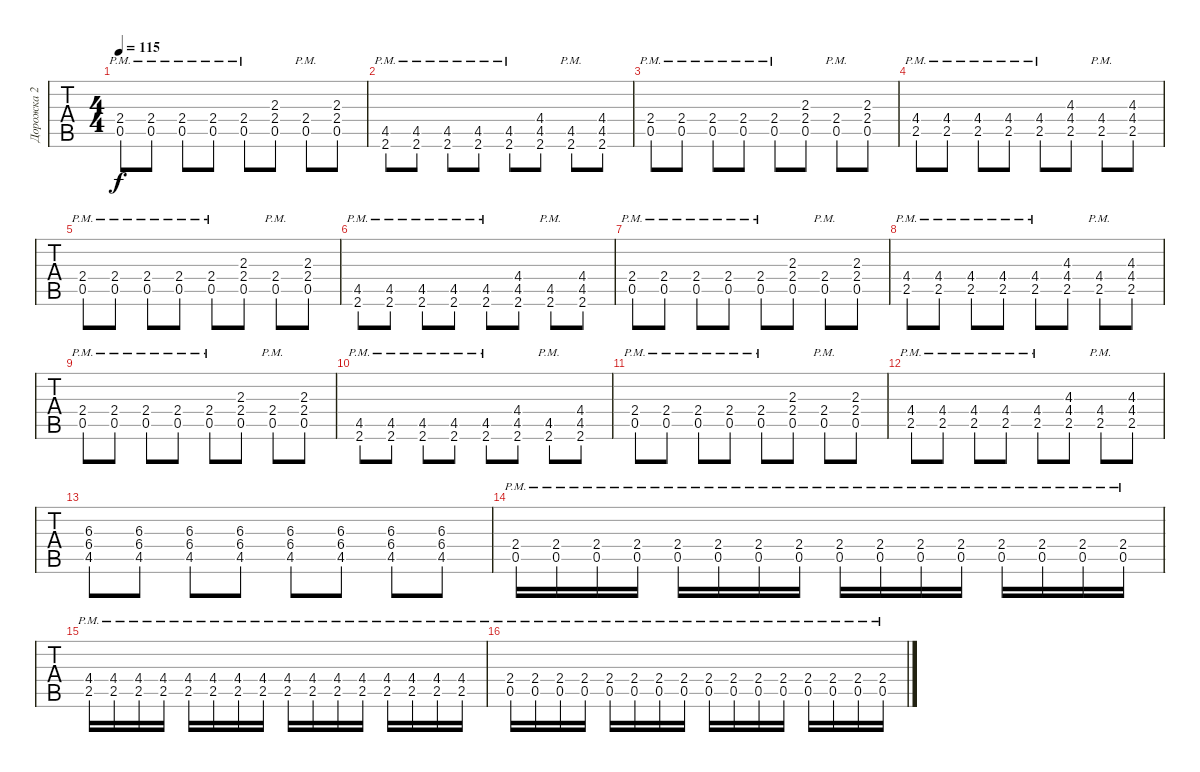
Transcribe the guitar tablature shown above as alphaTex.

\track ("Дорожка 2" "Дорожка 2") {instrument distortionguitar}
\staff {tabs}
\tuning (E4 B3 G3 D3 A2 E2) {hide}
\ts (4 4)
\tempo 115
\clef g2
\ks c
(2.4{pm} 0.5{pm}).8{dy f} (2.4{pm} 0.5{pm}).8 (2.4{pm} 0.5{pm}).8 (2.4{pm} 0.5{pm}).8 (2.4{pm} 0.5{pm}).8 (2.3 2.4 0.5).8 (2.4{pm} 0.5{pm}).8 (2.3 2.4 0.5).8 |
(4.5{pm} 2.6{pm}).8 (4.5{pm} 2.6{pm}).8 (4.5{pm} 2.6{pm}).8 (4.5{pm} 2.6{pm}).8 (4.5{pm} 2.6{pm}).8 (4.4 4.5 2.6).8 (4.5{pm} 2.6{pm}).8 (4.4 4.5 2.6).8 |
(2.4{pm} 0.5{pm}).8 (2.4{pm} 0.5{pm}).8 (2.4{pm} 0.5{pm}).8 (2.4{pm} 0.5{pm}).8 (2.4{pm} 0.5{pm}).8 (2.3 2.4 0.5).8 (2.4{pm} 0.5{pm}).8 (2.3 2.4 0.5).8 |
(4.4{pm} 2.5{pm}).8 (4.4{pm} 2.5{pm}).8 (4.4{pm} 2.5{pm}).8 (4.4{pm} 2.5{pm}).8 (4.4{pm} 2.5{pm}).8 (4.3 4.4 2.5).8 (4.4{pm} 2.5{pm}).8 (4.3 4.4 2.5).8 |
(2.4{pm} 0.5{pm}).8 (2.4{pm} 0.5{pm}).8 (2.4{pm} 0.5{pm}).8 (2.4{pm} 0.5{pm}).8 (2.4{pm} 0.5{pm}).8 (2.3 2.4 0.5).8 (2.4{pm} 0.5{pm}).8 (2.3 2.4 0.5).8 |
(4.5{pm} 2.6{pm}).8 (4.5{pm} 2.6{pm}).8 (4.5{pm} 2.6{pm}).8 (4.5{pm} 2.6{pm}).8 (4.5{pm} 2.6{pm}).8 (4.4 4.5 2.6).8 (4.5{pm} 2.6{pm}).8 (4.4 4.5 2.6).8 |
(2.4{pm} 0.5{pm}).8 (2.4{pm} 0.5{pm}).8 (2.4{pm} 0.5{pm}).8 (2.4{pm} 0.5{pm}).8 (2.4{pm} 0.5{pm}).8 (2.3 2.4 0.5).8 (2.4{pm} 0.5{pm}).8 (2.3 2.4 0.5).8 |
(4.4{pm} 2.5{pm}).8 (4.4{pm} 2.5{pm}).8 (4.4{pm} 2.5{pm}).8 (4.4{pm} 2.5{pm}).8 (4.4{pm} 2.5{pm}).8 (4.3 4.4 2.5).8 (4.4{pm} 2.5{pm}).8 (4.3 4.4 2.5).8 |
(2.4{pm} 0.5{pm}).8 (2.4{pm} 0.5{pm}).8 (2.4{pm} 0.5{pm}).8 (2.4{pm} 0.5{pm}).8 (2.4{pm} 0.5{pm}).8 (2.3 2.4 0.5).8 (2.4{pm} 0.5{pm}).8 (2.3 2.4 0.5).8 |
(4.5{pm} 2.6{pm}).8 (4.5{pm} 2.6{pm}).8 (4.5{pm} 2.6{pm}).8 (4.5{pm} 2.6{pm}).8 (4.5{pm} 2.6{pm}).8 (4.4 4.5 2.6).8 (4.5{pm} 2.6{pm}).8 (4.4 4.5 2.6).8 |
(2.4{pm} 0.5{pm}).8 (2.4{pm} 0.5{pm}).8 (2.4{pm} 0.5{pm}).8 (2.4{pm} 0.5{pm}).8 (2.4{pm} 0.5{pm}).8 (2.3 2.4 0.5).8 (2.4{pm} 0.5{pm}).8 (2.3 2.4 0.5).8 |
(4.4{pm} 2.5{pm}).8 (4.4{pm} 2.5{pm}).8 (4.4{pm} 2.5{pm}).8 (4.4{pm} 2.5{pm}).8 (4.4{pm} 2.5{pm}).8 (4.3 4.4 2.5).8 (4.4{pm} 2.5{pm}).8 (4.3 4.4 2.5).8 |
(6.3 6.4 4.5).8 (6.3 6.4 4.5).8 (6.3 6.4 4.5).8 (6.3 6.4 4.5).8 (6.3 6.4 4.5).8 (6.3 6.4 4.5).8 (6.3 6.4 4.5).8 (6.3 6.4 4.5).8 |
(2.4{pm} 0.5{pm}).16 (2.4{pm} 0.5{pm}).16 (2.4{pm} 0.5{pm}).16 (2.4{pm} 0.5{pm}).16 (2.4{pm} 0.5{pm}).16 (2.4{pm} 0.5{pm}).16 (2.4{pm} 0.5{pm}).16 (2.4{pm} 0.5{pm}).16 (2.4{pm} 0.5{pm}).16 (2.4{pm} 0.5{pm}).16 (2.4{pm} 0.5{pm}).16 (2.4{pm} 0.5{pm}).16 (2.4{pm} 0.5{pm}).16 (2.4{pm} 0.5{pm}).16 (2.4{pm} 0.5{pm}).16 (2.4{pm} 0.5{pm}).16 |
(4.4{pm} 2.5{pm}).16 (4.4{pm} 2.5{pm}).16 (4.4{pm} 2.5{pm}).16 (4.4{pm} 2.5{pm}).16 (4.4{pm} 2.5{pm}).16 (4.4{pm} 2.5{pm}).16 (4.4{pm} 2.5{pm}).16 (4.4{pm} 2.5{pm}).16 (4.4{pm} 2.5{pm}).16 (4.4{pm} 2.5{pm}).16 (4.4{pm} 2.5{pm}).16 (4.4{pm} 2.5{pm}).16 (4.4{pm} 2.5{pm}).16 (4.4{pm} 2.5{pm}).16 (4.4{pm} 2.5{pm}).16 (4.4{pm} 2.5{pm}).16 |
(2.4{pm} 0.5{pm}).16 (2.4{pm} 0.5{pm}).16 (2.4{pm} 0.5{pm}).16 (2.4{pm} 0.5{pm}).16 (2.4{pm} 0.5{pm}).16 (2.4{pm} 0.5{pm}).16 (2.4{pm} 0.5{pm}).16 (2.4{pm} 0.5{pm}).16 (2.4{pm} 0.5{pm}).16 (2.4{pm} 0.5{pm}).16 (2.4{pm} 0.5{pm}).16 (2.4{pm} 0.5{pm}).16 (2.4{pm} 0.5{pm}).16 (2.4{pm} 0.5{pm}).16 (2.4{pm} 0.5{pm}).16 (2.4{pm} 0.5{pm}).16
